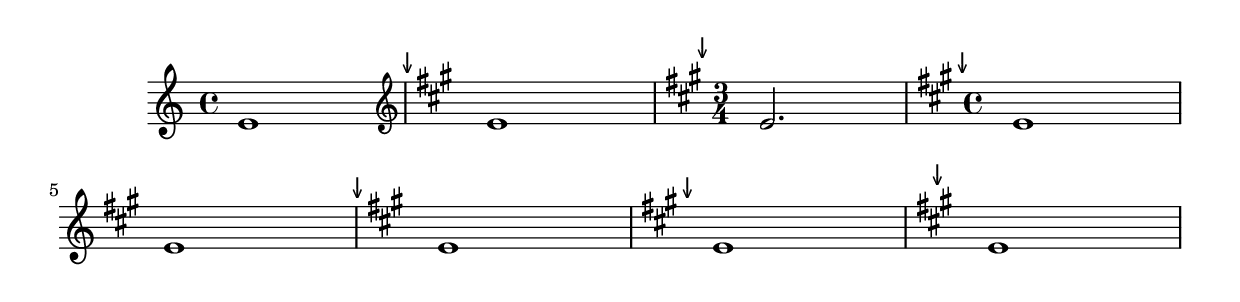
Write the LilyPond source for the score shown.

%% Do not edit this file; it is auto-generated from LSR http://lsr.dsi.unimi.it
%% This file is in the public domain.
\version "2.11.49"

\header {
  lsrtags = "text"

  texidoc = "
If specified, text marks may be aligned with notation objects other
than bar lines.  These objects include @code{ambitus},
@code{breathing-sign}, @code{clef}, @code{custos}, @code{staff-bar},
@code{left-edge}, @code{key-cancellation}, @code{key-signature}, and
@code{time-signature}.



In such cases, text marks will be horizontally centered above the
object. However this can be changed, as demonstrated on the second line
of this example (in a score with multiple staves, this setting should
be done for all the staves).



"
  doctitle = "Aligning marks with various notation objects"
} % begin verbatim
\relative c' {
  e1
  
  % the RehearsalMark will be centered above the Clef
  \override Score.RehearsalMark #'break-align-symbols = #'(clef)
  \key a \major
  \clef treble
  \mark "↓"
  e
  
  % the RehearsalMark will be centered above the TimeSignature
  \override Score.RehearsalMark #'break-align-symbols = #'(time-signature)
  \key a \major
  \clef treble
  \time 3/4
  \mark "↓"
  e2.
  
  % the RehearsalMark will be centered above the KeySignature
  \override Score.RehearsalMark #'break-align-symbols = #'(key-signature)
  \key a \major
  \clef treble
  \time 4/4
  \mark "↓"
  e1

  \break
  e
  
  % the RehearsalMark will be aligned with the left edge of the KeySignature
  \once \override Score.KeySignature #'break-align-anchor-alignment = #LEFT
  \mark "↓"
  \key a \major
  e
  
  % the RehearsalMark will be aligned with the right edge of the KeySignature
  \once \override Score.KeySignature #'break-align-anchor-alignment = #RIGHT
  \key a \major
  \mark "↓"
  e
  
  % the RehearsalMark will be aligned with the left edge of the KeySignature
  % and then shifted right by 1 unit.
  \once \override Score.KeySignature #'break-align-anchor = #1
  \key a \major
  \mark "↓"
  e1
}
